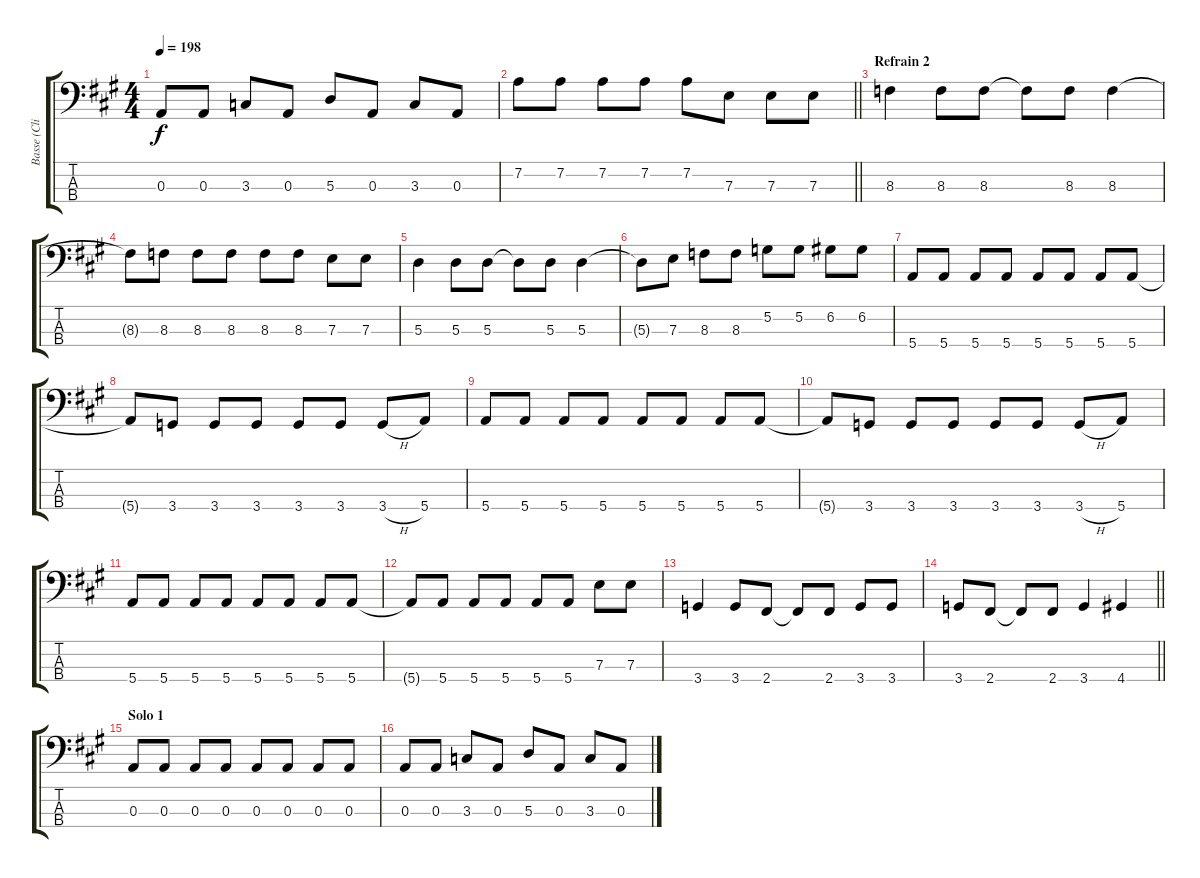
\track ("Basse (Cliff Willams)" "Basse (Cli") {instrument electricbasspick}
\staff {score tabs}
\tuning (G2 D2 A1 E1) {hide}
\ts (4 4)
\tempo 198
\clef f4
\ks a
0.3.8{dy f} 0.3.8 3.3.8 0.3.8 5.3.8 0.3.8 3.3.8 0.3.8 |
\barLineRight lightlight
7.2.8 7.2.8 7.2.8 7.2.8 7.2.8 7.3.8 7.3.8 7.3.8 |
\section ("" "Refrain 2")
8.3.4 8.3.8 8.3.8 8.3{t}.8 8.3.8 8.3.4 |
8.3{t}.8 8.3.8 8.3.8 8.3.8 8.3.8 8.3.8 7.3.8 7.3.8 |
5.3.4 5.3.8 5.3.8 5.3{t}.8 5.3.8 5.3.4 |
5.3{t}.8 7.3.8 8.3.8 8.3.8 5.2.8 5.2.8 6.2.8 6.2.8 |
5.4.8 5.4.8 5.4.8 5.4.8 5.4.8 5.4.8 5.4.8 5.4.8 |
5.4{t}.8 3.4.8 3.4.8 3.4.8 3.4.8 3.4.8 3.4{h}.8 5.4.8 |
5.4.8 5.4.8 5.4.8 5.4.8 5.4.8 5.4.8 5.4.8 5.4.8 |
5.4{t}.8 3.4.8 3.4.8 3.4.8 3.4.8 3.4.8 3.4{h}.8 5.4.8 |
5.4.8 5.4.8 5.4.8 5.4.8 5.4.8 5.4.8 5.4.8 5.4.8 |
5.4{t}.8 5.4.8 5.4.8 5.4.8 5.4.8 5.4.8 7.3.8 7.3.8 |
3.4.4 3.4.8 2.4.8 2.4{t}.8 2.4.8 3.4.8 3.4.8 |
\barLineRight lightlight
3.4.8 2.4.8 2.4{t}.8 2.4.8 3.4.4 4.4.4 |
\section ("" "Solo 1")
0.3.8 0.3.8 0.3.8 0.3.8 0.3.8 0.3.8 0.3.8 0.3.8 |
0.3.8 0.3.8 3.3.8 0.3.8 5.3.8 0.3.8 3.3.8 0.3.8
